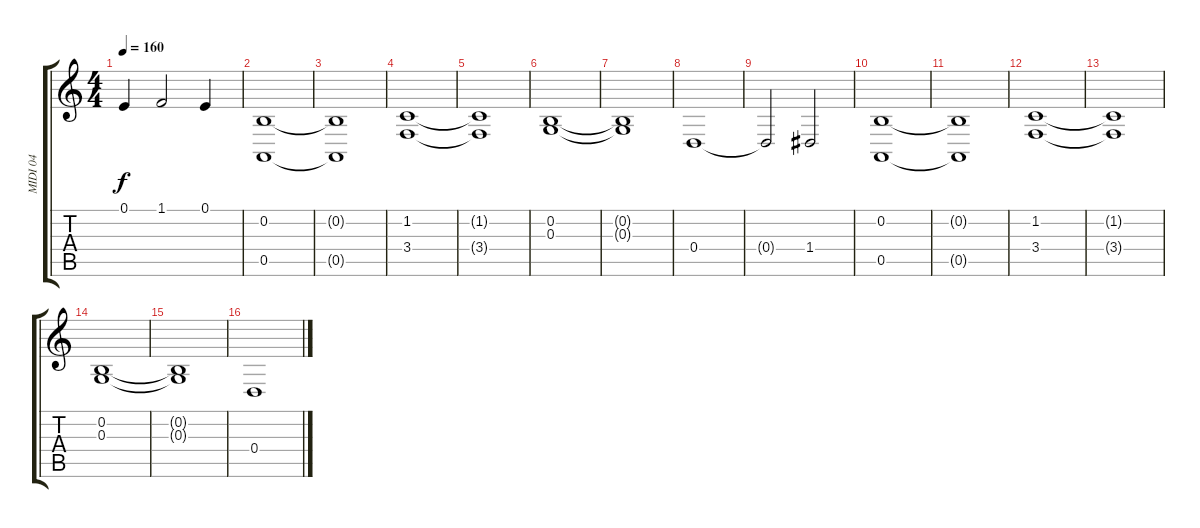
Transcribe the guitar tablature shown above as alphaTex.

\track ("MIDI 04" "MIDI 04") {instrument stringensemble2}
\staff {score tabs}
\tuning (E4 B3 G3 D3 A2 E2) {hide}
\ts (4 4)
\tempo 160
\clef g2
\ks c
0.1{t}.4{dy f} 1.1.2 0.1.4 |
(0.2 0.5).1 |
(0.2{t} 0.5{t}).1 |
(1.2 3.4).1 |
(1.2{t} 3.4{t}).1 |
(0.2 0.3).1 |
(0.2{t} 0.3{t}).1 |
0.4.1 |
0.4{t}.2 1.4.2 |
(0.2 0.5).1 |
(0.2{t} 0.5{t}).1 |
(1.2 3.4).1 |
(1.2{t} 3.4{t}).1 |
(0.2 0.3).1 |
(0.2{t} 0.3{t}).1 |
0.4.1
